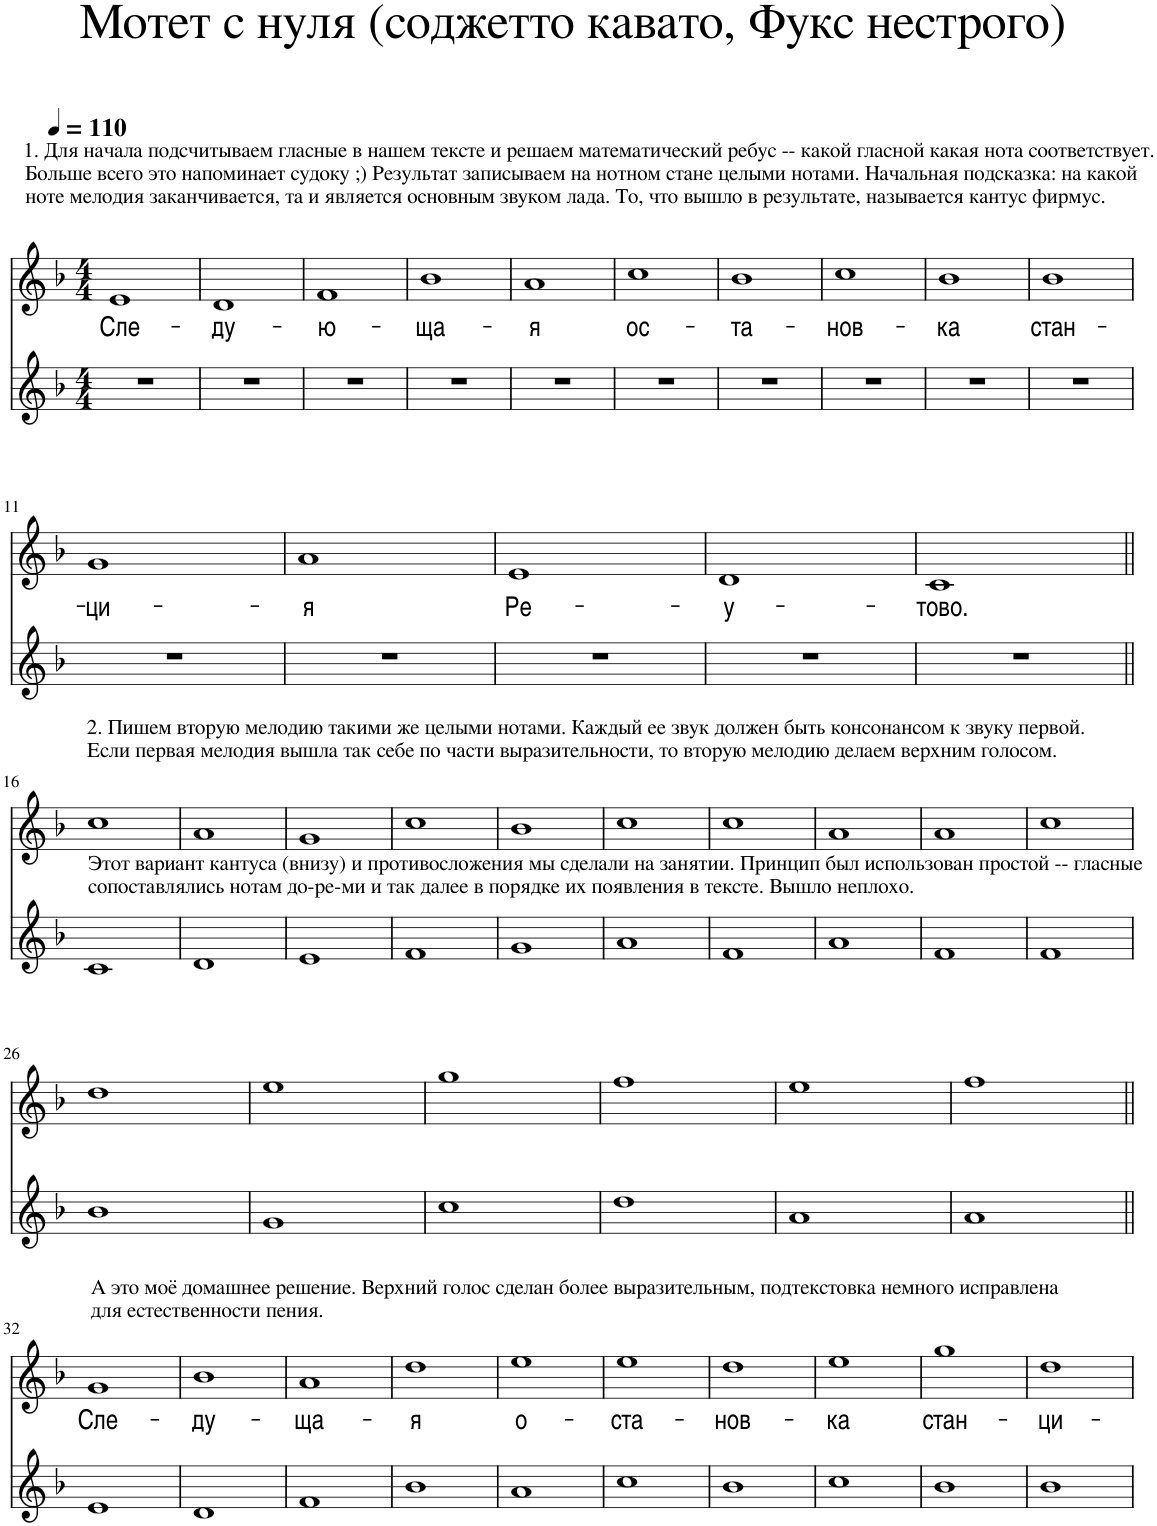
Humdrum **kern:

**kern	**kern	**text
*part2	*part1	*part1
*staff2	*staff1	*staff1
*I"Фортепиано	*I"Piano	*
*clefG2	*clefG2	*
*k[b-]	*k[b-]	*
*M4/4	*M4/4	*
*MM110	*MM110	*
=1	=1	=1
!	!LO:TX:a:t=1. Для начала подсчитываем гласные в нашем тексте и решаем математический ребус -- какой гласной какая нота соответствует.	!
!	!LO:TX:a:t=Больше всего это напоминает судоку ;) Результат записываем на нотном стане целыми нотами. Начальная подсказка&colon; на какой	!
!	!LO:TX:a:t=ноте мелодия заканчивается, та и является основным звуком лада. То, что вышло в результате, называется кантус фирмус.	!
!	!	!LO:LY:b
1r	1e	Сле-
=2	=2	=2
!	!	!LO:LY:b
1r	1d	-ду-
=3	=3	=3
!	!	!LO:LY:b
1r	1f	-ю-
=4	=4	=4
!	!	!LO:LY:b
1r	1b-	-ща-
=5	=5	=5
!	!	!LO:LY:b
1r	1a	-я
=6	=6	=6
!	!	!LO:LY:b
1r	1cc	ос-
=7	=7	=7
!	!	!LO:LY:b
1r	1b-	-та-
=8	=8	=8
!	!	!LO:LY:b
1r	1cc	-нов-
=9	=9	=9
!	!	!LO:LY:b
1r	1b-	-ка
=10	=10	=10
!	!	!LO:LY:b
1r	1b-	стан-
!!LO:LB:g=z
=11	=11	=11
!	!	!LO:LY:b
1r	1g	-ци-
=12	=12	=12
!	!	!LO:LY:b
1r	1a	-я
=13	=13	=13
!	!	!LO:LY:b
1r	1e	Ре-
=14	=14	=14
!	!	!LO:LY:b
1r	1d	-у-
=15	=15	=15
!	!	!LO:LY:b
1r	1c	-тово.
!!LO:LB:g=z
=16||	=16||	=16||
!	!LO:TX:a:t=2. Пишем вторую мелодию такими же целыми нотами. Каждый ее звук должен быть консонансом к звуку первой.	!
!	!LO:TX:a:t=Если первая мелодия вышла так себе по части выразительности, то вторую мелодию делаем верхним голосом.	!
!	!LO:TX:b:t=Этот вариант кантуса (внизу) и противосложения мы сделали на занятии. Принцип был использован простой -- гласные	!
!	!LO:TX:b:t=сопоставлялись нотам до-ре-ми и так далее в порядке их появления в тексте. Вышло неплохо.	!
1c	1cc	.
=17	=17	=17
1d	1a	.
=18	=18	=18
1e	1g	.
=19	=19	=19
1f	1cc	.
=20	=20	=20
1g	1b-	.
=21	=21	=21
1a	1cc	.
=22	=22	=22
1f	1cc	.
=23	=23	=23
1a	1a	.
=24	=24	=24
1f	1a	.
=25	=25	=25
1f	1cc	.
!!LO:LB:g=z
=26	=26	=26
1b-	1dd	.
=27	=27	=27
1g	1ee	.
=28	=28	=28
1cc	1gg	.
=29	=29	=29
1dd	1ff	.
=30	=30	=30
1a	1ee	.
=31	=31	=31
1a	1ff	.
!!LO:LB:g=z
=32||	=32||	=32||
!	!LO:TX:a:t=А это моё домашнее решение. Верхний голос сделан более выразительным, подтекстовка немного исправлена	!
!	!LO:TX:a:t=для естественности пения.	!
!	!	!LO:LY:b
1e	1g	Сле-
=33	=33	=33
!	!	!LO:LY:b
1d	1b-	-ду-
=34	=34	=34
!	!	!LO:LY:b
1f	1a	-ща-
=35	=35	=35
!	!	!LO:LY:b
1b-	1dd	-я
=36	=36	=36
!	!	!LO:LY:b
1a	1ee	о-
=37	=37	=37
!	!	!LO:LY:b
1cc	1ee	-ста-
=38	=38	=38
!	!	!LO:LY:b
1b-	1dd	-нов-
=39	=39	=39
!	!	!LO:LY:b
1cc	1ee	-ка
=40	=40	=40
!	!	!LO:LY:b
1b-	1gg	стан-
=41	=41	=41
!	!	!LO:LY:b
1b-	1dd	-ци-
=	=	=
*-	*-	*-
